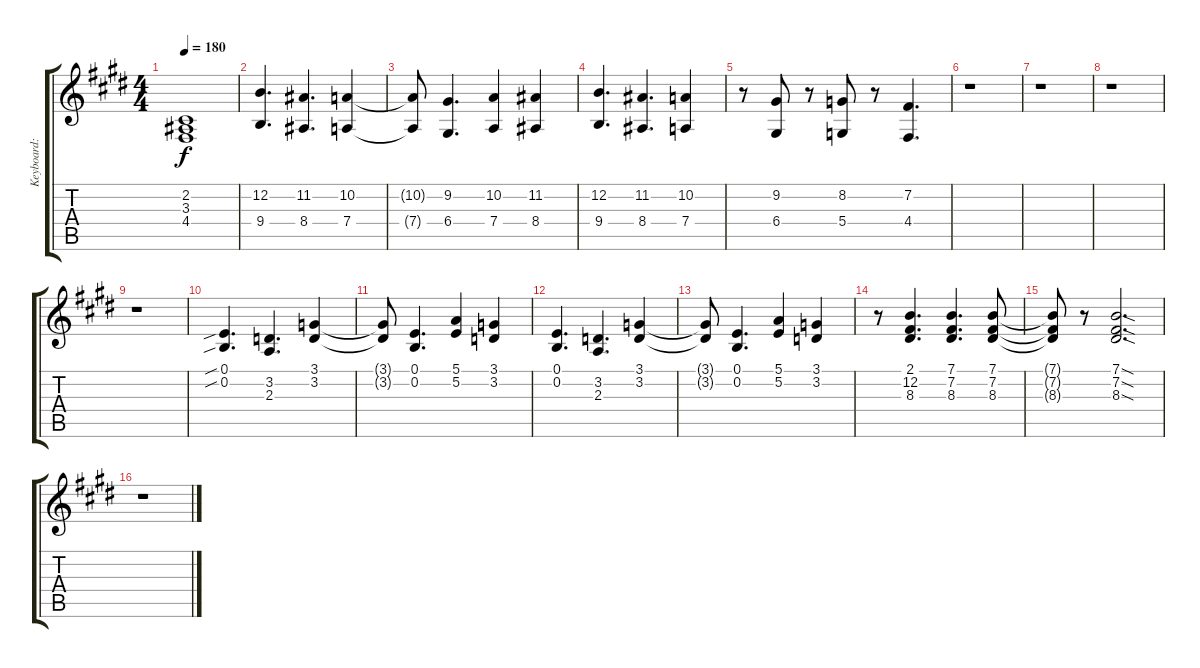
\track ("Keyboard: Tsugumi Kotobuki" "Keyboard: ") {instrument lead1square}
\staff {score tabs}
\tuning (E4 B3 G3 D3 A2 E2) {hide}
\ts (4 4)
\tempo 180
\clef g2
\ks e
(2.2 3.3 4.4).1{dy f} |
(12.2 9.4).4{d} (11.2 8.4).4{d} (10.2 7.4).4 |
(10.2{t} 7.4{t}).8 (9.2 6.4).4{d} (10.2 7.4).4 (11.2 8.4).4 |
(12.2 9.4).4{d} (11.2 8.4).4{d} (10.2 7.4).4 |
r.8 (9.2 6.4).8 r.8 (8.2 5.4).8 r.8 (7.2 4.4).4{d} |
r.1 |
r.1 |
r.1 |
r.1 |
(0.1{sib} 0.2{sib}).4{d} (3.2 2.3).4{d} (3.1 3.2).4 |
(3.1{t} 3.2{t}).8 (0.1 0.2).4{d} (5.1 5.2).4 (3.1 3.2).4 |
(0.1 0.2).4{d} (3.2 2.3).4{d} (3.1 3.2).4 |
(3.1{t} 3.2{t}).8 (0.1 0.2).4{d} (5.1 5.2).4 (3.1 3.2).4 |
r.8 (2.1 12.2 8.3).4{d} (7.1 7.2 8.3).4{d} (7.1 7.2 8.3).8 |
(7.1{t} 7.2{t} 8.3{t}).8 r.8 (7.1{sod} 7.2{sod} 8.3{sod}).2{d} |
r.1
